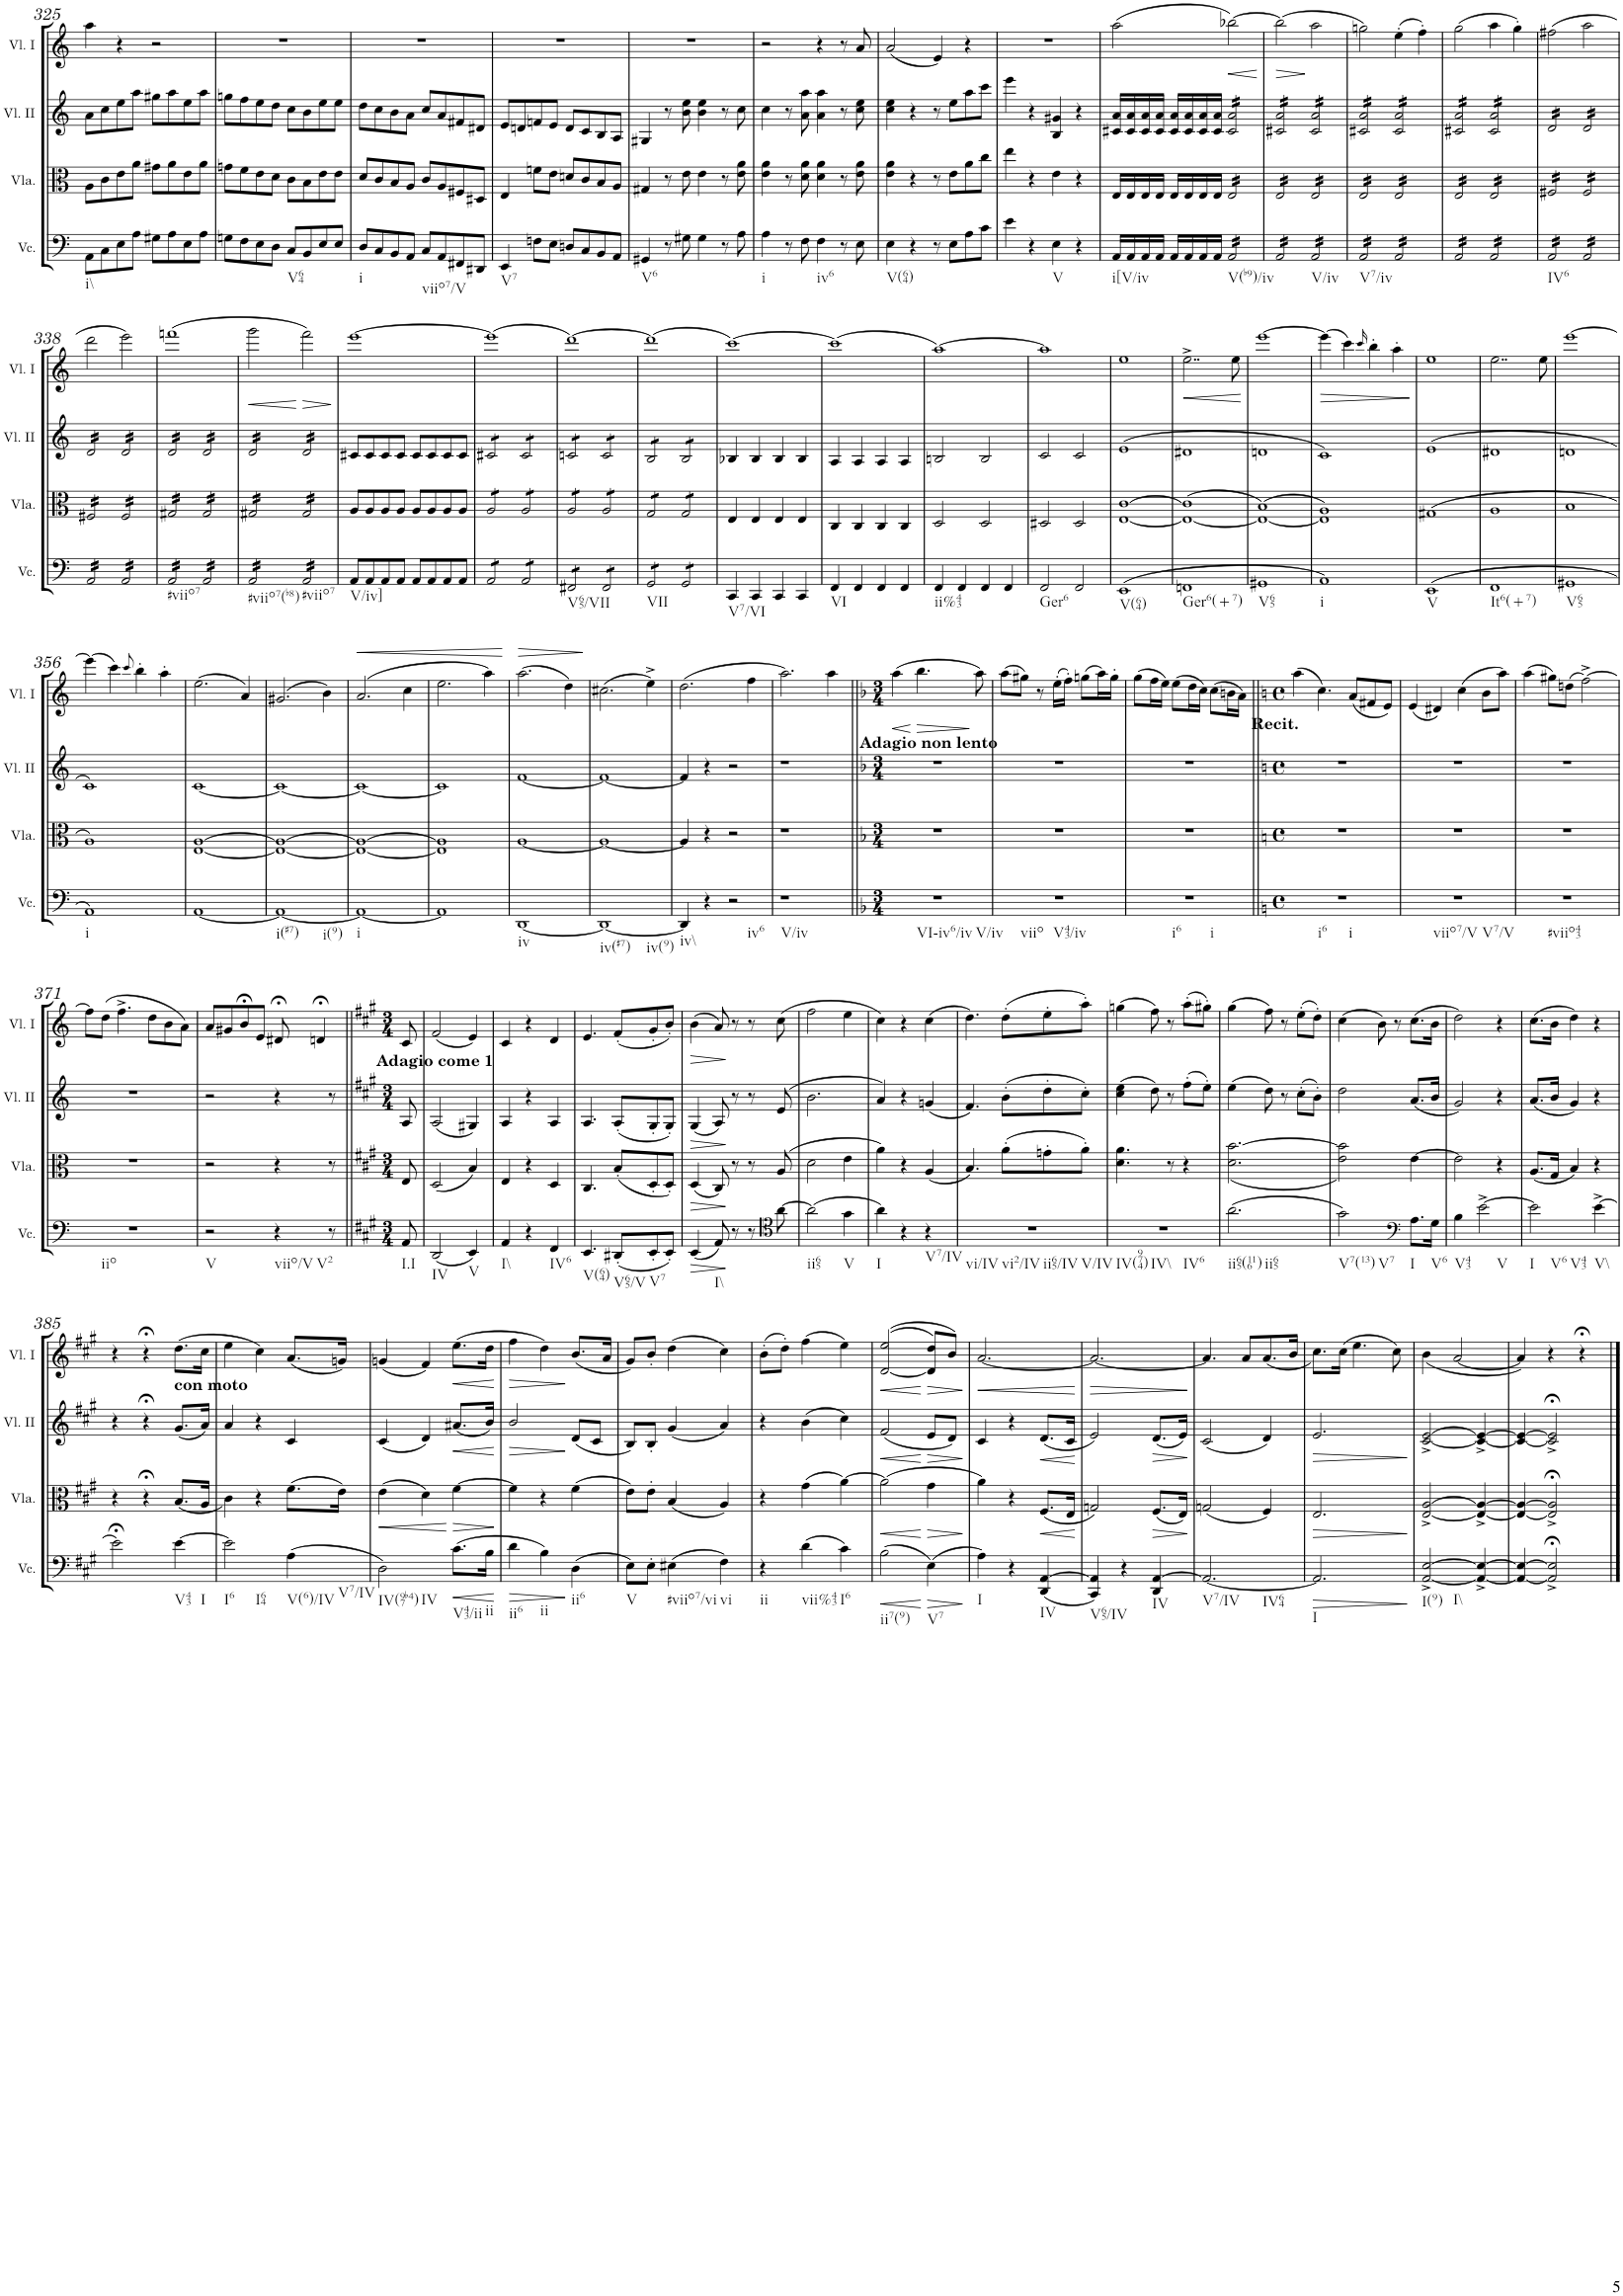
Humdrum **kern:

**kern	**dynam	**kern	**dynam	**kern	**dynam	**kern	**dynam
*part4	*part4	*part3	*part3	*part2	*part2	*part1	*part1
*staff4	*staff4	*staff3	*staff3	*staff2	*staff2	*staff1	*staff1
*I"Violoncello	*	*I"Viola	*	*I"Violine II	*	*I"Violine I	*
*I'Vc.	*	*I'Vla.	*	*I'Vl. II	*	*I'Vl. I	*
!!LO:PB:g=z
*clefF4	*	*clefC3	*	*clefG2	*	*clefG2	*
*k[]	*	*k[]	*	*k[]	*	*k[]	*
*M2/2	*	*M2/2	*	*M2/2	*	*M2/2	*
*met(c|)	*	*met(c|)	*	*met(c|)	*	*met(c|)	*
=325	=325	=325	=325	=325	=325	=325	=325
!LO:TX:b:t=i\\	!	!	!	!	!	!	!
8AA\L	.	8A\L	.	8a\L	.	4aa\	.
8C\	.	8c\	.	8cc\	.	.	.
8E\	.	8e\	.	8ee\	.	4r	.
8A\J	.	8a\J	.	8aa\J	.	.	.
8G#X\L	.	8g#X\L	.	8gg#X\L	.	2r	.
8A\	.	8a\	.	8aa\	.	.	.
8E\	.	8e\	.	8ee\	.	.	.
8A\J	.	8a\J	.	8aa\J	.	.	.
=326	=326	=326	=326	=326	=326	=326	=326
8Gn\L	.	8gn\L	.	8ggn\L	.	1r	.
8F\	.	8f\	.	8ff\	.	.	.
8E\	.	8e\	.	8ee\	.	.	.
8D\J	.	8d\J	.	8dd\J	.	.	.
!LO:TX:b:t=V64	!	!	!	!	!	!	!
8C/L	.	8c\L	.	8cc\L	.	.	.
8BB/	.	8B\	.	8b\	.	.	.
8E/	.	8e\	.	8ee\	.	.	.
8E/J	.	8e\J	.	8ee\J	.	.	.
=327	=327	=327	=327	=327	=327	=327	=327
!LO:TX:b:t=i	!	!	!	!	!	!	!
8D/L	.	8d/L	.	8dd\L	.	1r	.
8C/	.	8c/	.	8cc\	.	.	.
8BB/	.	8B/	.	8b\	.	.	.
8AA/J	.	8A/J	.	8a\J	.	.	.
!LO:TX:b:t=viio7/V	!	!	!	!	!	!	!
8C/L	.	8c/L	.	8cc/L	.	.	.
8AA/	.	8A/	.	8a/	.	.	.
8FF#X/	.	8F#X/	.	8f#X/	.	.	.
8DD#X/J	.	8D#X/J	.	8d#X/J	.	.	.
=328	=328	=328	=328	=328	=328	=328	=328
!LO:TX:b:t=V7	!	!	!	!	!	!	!
4EE/	.	4E/	.	8e/L	.	1r	.
.	.	.	.	8dn/	.	.	.
8Fn\L	.	8fn\L	.	8fn/	.	.	.
8E\J	.	8e\J	.	8e/J	.	.	.
8Dn/L	.	8dn/L	.	8d/L	.	.	.
8C/	.	8c/	.	8c/	.	.	.
8BB/	.	8B/	.	8B/	.	.	.
8AA/J	.	8A/J	.	8A/J	.	.	.
=329	=329	=329	=329	=329	=329	=329	=329
!LO:TX:b:t=V6	!	!	!	!	!	!	!
4GG#X/	.	4G#X/	.	4G#X/	.	1r	.
8r	.	8r	.	8r	.	.	.
8G#X\	.	8e\	.	8b\ 8ee\	.	.	.
4G#\	.	4e\	.	4b\ 4ee\	.	.	.
8r	.	8r	.	8r	.	.	.
8A\	.	8e\ 8a\	.	8cc\	.	.	.
=330	=330	=330	=330	=330	=330	=330	=330
!LO:TX:b:t=i	!	!	!	!	!	!	!
4A\	.	4e\ 4a\	.	4cc\	.	2r	.
8r	.	8r	.	8r	.	.	.
8F\	.	8d\ 8a\	.	8a\ 8aa\	.	.	.
!LO:TX:b:t=iv6	!	!	!	!	!	!	!
4F\	.	4d\ 4a\	.	4a\ 4aa\	.	4r	.
8r	.	8r	.	8r	.	8r	.
8E\	.	8e\ 8a\	.	8cc\ 8ee\	.	8a/	.
=331	=331	=331	=331	=331	=331	=331	=331
!LO:TX:b:t=V(64)	!	!	!	!	!	!	!
4E\	.	4e\ 4a\	.	4cc\ 4ee\	.	(<2a/	.
4r	.	4r	.	4r	.	.	.
8r	.	8r	.	8r	.	4e/)	.
8E\L	.	8e\L	.	8ee\L	.	.	.
8A\	.	8a\	.	8aa\	.	4r	.
8c\J	.	8cc\J	.	8ccc\J	.	.	.
=332	=332	=332	=332	=332	=332	=332	=332
4e\	.	4ee\	.	4eee\	.	1r	.
4r	.	4r	.	4r	.	.	.
!LO:TX:b:t=V	!	!	!	!	!	!	!
4E\	.	4e\	.	4B/ 4g#X/	.	.	.
4r	.	4r	.	4r	.	.	.
=333	=333	=333	=333	=333	=333	=333	=333
!LO:TX:b:t=i[V/iv	!	!	!	!	!	!	!
16AA/LL	.	16E/LL	.	16c#X/ 16a/LL	.	(>2aa\	.
16AA/	.	16E/	.	16c#/ 16a/	.	.	.
16AA/	.	16E/	.	16c#/ 16a/	.	.	.
16AA/JJ	.	16E/JJ	.	16c#/ 16a/JJ	.	.	.
16AA/LL	.	16E/LL	.	16c#/ 16a/LL	.	.	.
16AA/	.	16E/	.	16c#/ 16a/	.	.	.
16AA/	.	16E/	.	16c#/ 16a/	.	.	.
16AA/JJ	.	16E/JJ	.	16c#/ 16a/JJ	.	.	.
!LO:TX:b:t=V(b9)/iv	!	!	!	!	!	!	!
!	!	!	!	!	!	!	!LO:HP:b
*tremolo	*	*	*	*	*	*	*
*	*	*tremolo	*	*	*	*	*
*	*	*	*	*tremolo	*	*	*
16AA/LL	.	16E/LL	.	16c#/ 16a/LL	.	[2bb-X\)	<
16AA/	.	16E/	.	16c#/ 16a/	.	.	.
16AA/	.	16E/	.	16c#/ 16a/	.	.	.
16AA/	.	16E/	.	16c#/ 16a/	.	.	.
16AA/	.	16E/	.	16c#/ 16a/	.	.	.
16AA/	.	16E/	.	16c#/ 16a/	.	.	.
16AA/	.	16E/	.	16c#/ 16a/	.	.	.
16AA/JJ	.	16E/JJ	.	16c#/ 16a/JJ	.	.	.
.	.	.	.	.	.	.	[
=334	=334	=334	=334	=334	=334	=334	=334
!	!	!	!	!	!	!	!LO:HP:b
16AA/LL	.	16E/LL	.	16c#X/ 16a/LL	.	(>2bb-\]	>
16AA/	.	16E/	.	16c#X/ 16a/	.	.	.
16AA/	.	16E/	.	16c#X/ 16a/	.	.	.
16AA/	.	16E/	.	16c#X/ 16a/	.	.	.
16AA/	.	16E/	.	16c#X/ 16a/	.	.	.
16AA/	.	16E/	.	16c#X/ 16a/	.	.	.
16AA/	.	16E/	.	16c#X/ 16a/	.	.	.
16AA/JJ	.	16E/JJ	.	16c#X/ 16a/JJ	.	.	.
!LO:TX:b:t=V/iv	!	!	!	!	!	!	!
16AA/LL	.	16E/LL	.	16c#/ 16a/LL	.	2aa\	]
16AA/	.	16E/	.	16c#/ 16a/	.	.	.
16AA/	.	16E/	.	16c#/ 16a/	.	.	.
16AA/	.	16E/	.	16c#/ 16a/	.	.	.
16AA/	.	16E/	.	16c#/ 16a/	.	.	.
16AA/	.	16E/	.	16c#/ 16a/	.	.	.
16AA/	.	16E/	.	16c#/ 16a/	.	.	.
16AA/JJ	.	16E/JJ	.	16c#/ 16a/JJ	.	.	.
=335	=335	=335	=335	=335	=335	=335	=335
!LO:TX:b:t=V7/iv	!	!	!	!	!	!	!
16AA/LL	.	16E/LL	.	16c#X/ 16a/LL	.	2ggn\)	.
16AA/	.	16E/	.	16c#X/ 16a/	.	.	.
16AA/	.	16E/	.	16c#X/ 16a/	.	.	.
16AA/	.	16E/	.	16c#X/ 16a/	.	.	.
16AA/	.	16E/	.	16c#X/ 16a/	.	.	.
16AA/	.	16E/	.	16c#X/ 16a/	.	.	.
16AA/	.	16E/	.	16c#X/ 16a/	.	.	.
16AA/JJ	.	16E/JJ	.	16c#X/ 16a/JJ	.	.	.
16AA/LL	.	16E/LL	.	16c#/ 16a/LL	.	(>4ee'\	.
16AA/	.	16E/	.	16c#/ 16a/	.	.	.
16AA/	.	16E/	.	16c#/ 16a/	.	.	.
16AA/	.	16E/	.	16c#/ 16a/	.	.	.
16AA/	.	16E/	.	16c#/ 16a/	.	4ff'\)	.
16AA/	.	16E/	.	16c#/ 16a/	.	.	.
16AA/	.	16E/	.	16c#/ 16a/	.	.	.
16AA/JJ	.	16E/JJ	.	16c#/ 16a/JJ	.	.	.
=336	=336	=336	=336	=336	=336	=336	=336
16AA/LL	.	16E/LL	.	16c#X/ 16a/LL	.	(>2gg\	.
16AA/	.	16E/	.	16c#X/ 16a/	.	.	.
16AA/	.	16E/	.	16c#X/ 16a/	.	.	.
16AA/	.	16E/	.	16c#X/ 16a/	.	.	.
16AA/	.	16E/	.	16c#X/ 16a/	.	.	.
16AA/	.	16E/	.	16c#X/ 16a/	.	.	.
16AA/	.	16E/	.	16c#X/ 16a/	.	.	.
16AA/JJ	.	16E/JJ	.	16c#X/ 16a/JJ	.	.	.
16AA/LL	.	16E/LL	.	16c#/ 16a/LL	.	4aa\	.
16AA/	.	16E/	.	16c#/ 16a/	.	.	.
16AA/	.	16E/	.	16c#/ 16a/	.	.	.
16AA/	.	16E/	.	16c#/ 16a/	.	.	.
16AA/	.	16E/	.	16c#/ 16a/	.	4gg'\)	.
16AA/	.	16E/	.	16c#/ 16a/	.	.	.
16AA/	.	16E/	.	16c#/ 16a/	.	.	.
16AA/JJ	.	16E/JJ	.	16c#/ 16a/JJ	.	.	.
=337	=337	=337	=337	=337	=337	=337	=337
!LO:TX:b:t=IV6	!	!	!	!	!	!	!
16AA/LL	.	16F#X/LL	.	16d/LL	.	(>2ff#X\	.
16AA/	.	16F#X/	.	16d/	.	.	.
16AA/	.	16F#X/	.	16d/	.	.	.
16AA/	.	16F#X/	.	16d/	.	.	.
16AA/	.	16F#X/	.	16d/	.	.	.
16AA/	.	16F#X/	.	16d/	.	.	.
16AA/	.	16F#X/	.	16d/	.	.	.
16AA/JJ	.	16F#X/JJ	.	16d/JJ	.	.	.
16AA/LL	.	16F#/LL	.	16d/LL	.	2aa\	.
16AA/	.	16F#/	.	16d/	.	.	.
16AA/	.	16F#/	.	16d/	.	.	.
16AA/	.	16F#/	.	16d/	.	.	.
16AA/	.	16F#/	.	16d/	.	.	.
16AA/	.	16F#/	.	16d/	.	.	.
16AA/	.	16F#/	.	16d/	.	.	.
16AA/JJ	.	16F#/JJ	.	16d/JJ	.	.	.
!!LO:LB:g=z
=338	=338	=338	=338	=338	=338	=338	=338
16AA/LL	.	16F#X/LL	.	16d/LL	.	2ddd\	.
16AA/	.	16F#X/	.	16d/	.	.	.
16AA/	.	16F#X/	.	16d/	.	.	.
16AA/	.	16F#X/	.	16d/	.	.	.
16AA/	.	16F#X/	.	16d/	.	.	.
16AA/	.	16F#X/	.	16d/	.	.	.
16AA/	.	16F#X/	.	16d/	.	.	.
16AA/JJ	.	16F#X/JJ	.	16d/JJ	.	.	.
16AA/LL	.	16F#/LL	.	16d/LL	.	2eee\)	.
16AA/	.	16F#/	.	16d/	.	.	.
16AA/	.	16F#/	.	16d/	.	.	.
16AA/	.	16F#/	.	16d/	.	.	.
16AA/	.	16F#/	.	16d/	.	.	.
16AA/	.	16F#/	.	16d/	.	.	.
16AA/	.	16F#/	.	16d/	.	.	.
16AA/JJ	.	16F#/JJ	.	16d/JJ	.	.	.
=339	=339	=339	=339	=339	=339	=339	=339
!LO:TX:b:t=#viio7	!	!	!	!	!	!	!
16AA/LL	.	16G#X/LL	.	16d/LL	.	(>1fffn	.
16AA/	.	16G#X/	.	16d/	.	.	.
16AA/	.	16G#X/	.	16d/	.	.	.
16AA/	.	16G#X/	.	16d/	.	.	.
16AA/	.	16G#X/	.	16d/	.	.	.
16AA/	.	16G#X/	.	16d/	.	.	.
16AA/	.	16G#X/	.	16d/	.	.	.
16AA/JJ	.	16G#X/JJ	.	16d/JJ	.	.	.
16AA/LL	.	16G#/LL	.	16d/LL	.	.	.
16AA/	.	16G#/	.	16d/	.	.	.
16AA/	.	16G#/	.	16d/	.	.	.
16AA/	.	16G#/	.	16d/	.	.	.
16AA/	.	16G#/	.	16d/	.	.	.
16AA/	.	16G#/	.	16d/	.	.	.
16AA/	.	16G#/	.	16d/	.	.	.
16AA/JJ	.	16G#/JJ	.	16d/JJ	.	.	.
=340	=340	=340	=340	=340	=340	=340	=340
!LO:TX:b:t=#viio7(b8)	!	!	!	!	!	!	!
!	!	!	!	!	!	!	!LO:HP:b
16AA/LL	.	16G#X/LL	.	16d/LL	.	2ggg\	<
16AA/	.	16G#X/	.	16d/	.	.	.
16AA/	.	16G#X/	.	16d/	.	.	.
16AA/	.	16G#X/	.	16d/	.	.	.
16AA/	.	16G#X/	.	16d/	.	.	.
16AA/	.	16G#X/	.	16d/	.	.	.
16AA/	.	16G#X/	.	16d/	.	.	.
16AA/JJ	.	16G#X/JJ	.	16d/JJ	.	.	.
!LO:TX:b:t=#viio7	!	!	!	!	!	!	!
!	!	!	!	!	!	!	!LO:HP:n=1:b
16AA/LL	.	16G#/LL	.	16d/LL	.	2fff\)	[ >
16AA/	.	16G#/	.	16d/	.	.	.
16AA/	.	16G#/	.	16d/	.	.	.
16AA/	.	16G#/	.	16d/	.	.	.
16AA/	.	16G#/	.	16d/	.	.	.
16AA/	.	16G#/	.	16d/	.	.	.
16AA/	.	16G#/	.	16d/	.	.	.
16AA/JJ	.	16G#/JJ	.	16d/JJ	.	.	.
*	*	*	*	*Xtremolo	*	*	*
*	*	*Xtremolo	*	*	*	*	*
*Xtremolo	*	*	*	*	*	*	*
.	.	.	.	.	.	.	]
=341	=341	=341	=341	=341	=341	=341	=341
!LO:TX:b:t=V/iv]	!	!	!	!	!	!	!
8AA/L	.	8A/L	.	8c#X/L	.	[1eee	.
8AA/	.	8A/	.	8c#/	.	.	.
8AA/	.	8A/	.	8c#/	.	.	.
8AA/J	.	8A/J	.	8c#/J	.	.	.
8AA/L	.	8A/L	.	8c#/L	.	.	.
8AA/	.	8A/	.	8c#/	.	.	.
8AA/	.	8A/	.	8c#/	.	.	.
8AA/J	.	8A/J	.	8c#/J	.	.	.
=342	=342	=342	=342	=342	=342	=342	=342
*tremolo	*	*	*	*	*	*	*
*	*	*tremolo	*	*	*	*	*
*	*	*	*	*tremolo	*	*	*
8AA/L	.	8A/L	.	8c#X/L	.	(>1eee]	.
8AA/	.	8A/	.	8c#X/	.	.	.
8AA/	.	8A/	.	8c#X/	.	.	.
8AA/J	.	8A/J	.	8c#X/J	.	.	.
8AA/L	.	8A/L	.	8c#/L	.	.	.
8AA/	.	8A/	.	8c#/	.	.	.
8AA/	.	8A/	.	8c#/	.	.	.
8AA/J	.	8A/J	.	8c#/J	.	.	.
=343	=343	=343	=343	=343	=343	=343	=343
!LO:TX:b:t=V65/VII	!	!	!	!	!	!	!
8FF#X/L	.	8A/L	.	8cn/L	.	[1ddd)	.
8FF#X/	.	8A/	.	8cn/	.	.	.
8FF#X/	.	8A/	.	8cn/	.	.	.
8FF#X/J	.	8A/J	.	8cn/J	.	.	.
8FF#/L	.	8A/L	.	8c/L	.	.	.
8FF#/	.	8A/	.	8c/	.	.	.
8FF#/	.	8A/	.	8c/	.	.	.
8FF#/J	.	8A/J	.	8c/J	.	.	.
=344	=344	=344	=344	=344	=344	=344	=344
!LO:TX:b:t=VII	!	!	!	!	!	!	!
8GG/L	.	8G/L	.	8B/L	.	(>1ddd]	.
8GG/	.	8G/	.	8B/	.	.	.
8GG/	.	8G/	.	8B/	.	.	.
8GG/J	.	8G/J	.	8B/J	.	.	.
8GG/L	.	8G/L	.	8B/L	.	.	.
8GG/	.	8G/	.	8B/	.	.	.
8GG/	.	8G/	.	8B/	.	.	.
8GG/J	.	8G/J	.	8B/J	.	.	.
*	*	*	*	*Xtremolo	*	*	*
*	*	*Xtremolo	*	*	*	*	*
*Xtremolo	*	*	*	*	*	*	*
=345	=345	=345	=345	=345	=345	=345	=345
!LO:TX:b:t=V7/VI	!	!	!	!	!	!	!
4CC/	.	4E/	.	4B-X/	.	[1ccc)	.
4CC/	.	4E/	.	4B-/	.	.	.
4CC/	.	4E/	.	4B-/	.	.	.
4CC/	.	4E/	.	4B-/	.	.	.
=346	=346	=346	=346	=346	=346	=346	=346
!LO:TX:b:t=VI	!	!	!	!	!	!	!
4FF/	.	4C/	.	4A/	.	(>1ccc]	.
4FF/	.	4C/	.	4A/	.	.	.
4FF/	.	4C/	.	4A/	.	.	.
4FF/	.	4C/	.	4A/	.	.	.
=347	=347	=347	=347	=347	=347	=347	=347
!LO:TX:b:t=ii%43	!	!	!	!	!	!	!
4FF/	.	2D/	.	2Bn/	.	[1aa)	.
4FF/	.	.	.	.	.	.	.
4FF/	.	2D/	.	2B/	.	.	.
4FF/	.	.	.	.	.	.	.
=348	=348	=348	=348	=348	=348	=348	=348
!LO:TX:b:t=Ger6	!	!	!	!	!	!	!
2FF/	.	2D#X/	.	2c/	.	1aa]	.
2FF/	.	2D#/	.	2c/	.	.	.
=349	=349	=349	=349	=349	=349	=349	=349
!LO:TX:b:t=V(64)	!	!	!	!	!	!	!
(>1EE	.	[1E [1c	.	(>1e	.	1ee	.
=350	=350	=350	=350	=350	=350	=350	=350
!LO:TX:b:t=Ger6(+7)	!	!	!	!	!	!	!
!	!	!	!	!	!	!	!LO:HP:b
1FFn	.	(>1E_ 1c]	.	1d#X	.	2..ee^\	<
.	.	.	.	.	.	8ee\	.
.	.	.	.	.	.	.	[
=351	=351	=351	=351	=351	=351	=351	=351
!LO:TX:b:t=V65	!	!	!	!	!	!	!
1GG#X	.	(>1E_ 1B)	.	1dn	.	[1eee	.
=352	=352	=352	=352	=352	=352	=352	=352
!LO:TX:b:t=i	!	!	!	!	!	!	!
!	!	!	!	!	!	!	!LO:HP:b
1AA)	.	1E] 1A)	.	1c)	.	(>4eee\]	>
.	.	.	.	.	.	4ccc\)	.
.	.	.	.	.	.	16qccc/	.
.	.	.	.	.	.	4bb'\	.
.	.	.	.	.	.	4aa'\	.
.	.	.	.	.	.	.	]
=353	=353	=353	=353	=353	=353	=353	=353
!LO:TX:b:t=V	!	!	!	!	!	!	!
(>1EE	.	(>1G#X	.	(>1e	.	1ee	.
=354	=354	=354	=354	=354	=354	=354	=354
!LO:TX:b:t=It6(+7)	!	!	!	!	!	!	!
1FF	.	1A	.	1d#X	.	2..ee\	.
.	.	.	.	.	.	8ee\	.
=355	=355	=355	=355	=355	=355	=355	=355
!LO:TX:b:t=V65	!	!	!	!	!	!	!
1GG#X	.	1B	.	1dn	.	[1eee	.
!!LO:LB:g=z
=356	=356	=356	=356	=356	=356	=356	=356
!LO:TX:b:t=i	!	!	!	!	!	!	!
1AA)	.	1A)	.	1c)	.	(>4eee\]	.
.	.	.	.	.	.	4ccc\)	.
.	.	.	.	.	.	8qccc/	.
.	.	.	.	.	.	4bb'\	.
.	.	.	.	.	.	4aa'\	.
=357	=357	=357	=357	=357	=357	=357	=357
[1AA	.	[1E [1A	.	[1c	.	(>2.ee\	.
.	.	.	.	.	.	4a/)	.
=358	=358	=358	=358	=358	=358	=358	=358
!LO:TX:b:t=i(#7)	!	!	!	!	!	!	!
!LO:TX:b:t=i(9)	!	!	!	!	!	!	!
1AA_	.	1E_ 1A_	.	1c_	.	(>2.g#X/	.
.	.	.	.	.	.	4b\)	.
=359	=359	=359	=359	=359	=359	=359	=359
!LO:TX:b:t=i	!	!	!	!	!	!	!
!	!	!	!	!	!	!	!LO:HP:b
1AA_	.	1E_ 1A_	.	1c_	.	(>2.a/	<
.	.	.	.	.	.	4cc\	.
=360	=360	=360	=360	=360	=360	=360	=360
1AA]	.	1E] 1A]	.	1c]	.	2.ee\	.
.	.	.	.	.	.	4aa\)	.
.	.	.	.	.	.	.	[
=361	=361	=361	=361	=361	=361	=361	=361
!LO:TX:b:t=iv	!	!	!	!	!	!	!
!	!	!	!	!	!	!	!LO:HP:b
[1DD	.	[1A	.	[1f	.	(>2.aa\	>
.	.	.	.	.	.	4dd\)	.
.	.	.	.	.	.	.	]
=362	=362	=362	=362	=362	=362	=362	=362
!LO:TX:b:t=iv(#7)	!	!	!	!	!	!	!
!LO:TX:b:t=iv(9)	!	!	!	!	!	!	!
1DD_	.	1A_	.	1f_	.	(>2.cc#X\	.
.	.	.	.	.	.	4ee^\)	.
=363	=363	=363	=363	=363	=363	=363	=363
!LO:TX:b:t=iv\\	!	!	!	!	!	!	!
4DD/]	.	4A/]	.	4f/]	.	(>2.dd\	.
4r	.	4r	.	4r	.	.	.
!LO:TX:b:t=iv6	!	!	!	!	!	!	!
2r	.	2r	.	2r	.	.	.
.	.	.	.	.	.	4ff\	.
=364	=364	=364	=364	=364	=364	=364	=364
!LO:TX:b:t=V/iv	!	!	!	!	!	!	!
1r	.	1r	.	1r	.	2.aa\)	.
.	.	.	.	.	.	4aa\	.
=365||	=365||	=365||	=365||	=365||	=365||	=365||	=365||
*k[b-]	*	*k[b-]	*	*k[b-]	*	*k[b-]	*
*F:	*	*F:	*	*F:	*	*F:	*
*M3/4	*	*M3/4	*	*M3/4	*	*M3/4	*
!	!	!	!	!	!	!LO:TX:b:B:t=Adagio non lento	!
!LO:TX:b:t=VI-iv6/iv	!	!	!	!	!	!	!
!LO:TX:b:t=V/iv	!	!	!	!	!	!	!
!	!	!	!	!	!	!	!LO:HP:b
2.r	.	2.r	.	2.r	.	(>4aa\	<
!	!	!	!	!	!	!	!LO:HP:n=1:b
.	.	.	.	.	.	4.bb-\	[ >
.	.	.	.	.	.	8aa\)	]
=366	=366	=366	=366	=366	=366	=366	=366
!LO:TX:b:t=viio	!	!	!	!	!	!	!
!LO:TX:b:t=V43/iv	!	!	!	!	!	!	!
2.r	.	2.r	.	2.r	.	(>8aa\L	.
.	.	.	.	.	.	8gg#X\J)	.
.	.	.	.	.	.	8r	.
.	.	.	.	.	.	(>16ee'\LL	.
.	.	.	.	.	.	16ff'\JJ)	.
.	.	.	.	.	.	(>8ggn\L	.
.	.	.	.	.	.	16aa\L)	.
.	.	.	.	.	.	16gg'\JJ	.
=367	=367	=367	=367	=367	=367	=367	=367
!LO:TX:b:t=i6	!	!	!	!	!	!	!
!LO:TX:b:t=i	!	!	!	!	!	!	!
2.r	.	2.r	.	2.r	.	(>8gg\L	.
.	.	.	.	.	.	16ff\L	.
.	.	.	.	.	.	16ee\JJ)	.
.	.	.	.	.	.	(>8ee\L	.
.	.	.	.	.	.	16dd\L	.
.	.	.	.	.	.	16cc\JJ)	.
.	.	.	.	.	.	(>8cc\L	.
.	.	.	.	.	.	16bn\L	.
.	.	.	.	.	.	16a\JJ)	.
=368||	=368||	=368||	=368||	=368||	=368||	=368||	=368||
*k[]	*	*k[]	*	*k[]	*	*k[]	*
*C:	*	*C:	*	*C:	*	*C:	*
*M4/4	*	*M4/4	*	*M4/4	*	*M4/4	*
*met(c)	*	*met(c)	*	*met(c)	*	*met(c)	*
!	!	!	!	!	!	!LO:TX:b:B:t=Recit.	!
!LO:TX:b:t=i6	!	!	!	!	!	!	!
!LO:TX:b:t=i	!	!	!	!	!	!	!
1r	.	1r	.	1r	.	(>4aa\	.
.	.	.	.	.	.	4.cc\)	.
.	.	.	.	.	.	(<8a/L	.
.	.	.	.	.	.	8f#X/	.
.	.	.	.	.	.	8e/J)	.
=369	=369	=369	=369	=369	=369	=369	=369
!LO:TX:b:t=viio7/V	!	!	!	!	!	!	!
!LO:TX:b:t=V7/V	!	!	!	!	!	!	!
1r	.	1r	.	1r	.	(<4e/	.
.	.	.	.	.	.	4d#X/)	.
.	.	.	.	.	.	(>4cc\	.
.	.	.	.	.	.	8b\L	.
.	.	.	.	.	.	8aa\J)	.
=370	=370	=370	=370	=370	=370	=370	=370
!LO:TX:b:t=#viio43	!	!	!	!	!	!	!
1r	.	1r	.	1r	.	(>4aa\	.
.	.	.	.	.	.	8gg#X\L)	.
.	.	.	.	.	.	(>8ddn\J	.
.	.	.	.	.	.	[2ff^\)	.
!!LO:LB:g=z
=371	=371	=371	=371	=371	=371	=371	=371
!LO:TX:b:t=iio	!	!	!	!	!	!	!
1r	.	1r	.	1r	.	8ff\L]	.
.	.	.	.	.	.	(>8dd\J	.
.	.	.	.	.	.	4.ff^\	.
.	.	.	.	.	.	8dd\L	.
.	.	.	.	.	.	8b\	.
.	.	.	.	.	.	8a\J)	.
=372	=372	=372	=372	=372	=372	=372	=372
!LO:TX:b:t=V	!	!	!	!	!	!	!
2r	.	2r	.	2r	.	8a/L	.
.	.	.	.	.	.	8g#X/	.
.	.	.	.	.	.	8b;</	.
.	.	.	.	.	.	8e/J	.
!LO:TX:b:t=viio/V	!	!	!	!	!	!	!
!LO:TX:b:t=V2	!	!	!	!	!	!	!
4r	.	4r	.	4r	.	8d#X;</	.
.	.	.	.	.	.	4dn;</	.
8r	.	8r	.	8r	.	.	.
=372X1||	=372X1||	=372X1||	=372X1||	=372X1||	=372X1||	=372X1||	=372X1||
*k[f#c#g#]	*	*k[f#c#g#]	*	*k[f#c#g#]	*	*k[f#c#g#]	*
*A:	*	*A:	*	*A:	*	*A:	*
*M3/4	*	*M3/4	*	*M3/4	*	*M3/4	*
!	!	!	!	!	!	!LO:TX:b:B:t=Adagio come 1	!
!LO:TX:b:t=I.I	!	!	!	!	!	!	!
8AA/	.	8E/	.	8A/	.	8c#/	.
=373	=373	=373	=373	=373	=373	=373	=373
*M3/4	*	*M3/4	*	*M3/4	*	*M3/4	*
!LO:TX:b:t=IV	!	!	!	!	!	!	!
(<2DD/	.	(<2D/	.	(<2A/	.	(<2f#/	.
!LO:TX:b:t=V	!	!	!	!	!	!	!
4EE/)	.	4B/)	.	4G#X/)	.	4e/)	.
=374	=374	=374	=374	=374	=374	=374	=374
!LO:TX:b:t=I\\	!	!	!	!	!	!	!
4AA/	.	4E/	.	4A/	.	4c#/	.
4r	.	4r	.	4r	.	4r	.
!LO:TX:b:t=IV6	!	!	!	!	!	!	!
4FF#/	.	4D/	.	4A/	.	4d/	.
=375	=375	=375	=375	=375	=375	=375	=375
!LO:TX:b:t=V(64)	!	!	!	!	!	!	!
4.EE/	.	4.C#/	.	4.A/	.	4.e/	.
!LO:TX:b:t=V65/V	!	!	!	!	!	!	!
(<8DD#X'/L	.	(<8B'/L	.	(<8A'/L	.	(<8f#'/L	.
!LO:TX:b:t=V7	!	!	!	!	!	!	!
8EE'/	.	8D'/	.	8G#'/	.	8g#'/	.
8EE'/J)	.	8D'/J)	.	8G#'/J)	.	8b'/J)	.
=376	=376	=376	=376	=376	=376	=376	=376
!	!LO:HP:b	!	!LO:HP:b	!	!LO:HP:b	!	!LO:HP:b
(<4EE/	>	(<4D/	>	(<4G#/	>	(>4b\	>
!LO:TX:b:t=I\\	!	!	!	!	!	!	!
8AA/)	.	8C#/)	.	8A/)	.	8a/)	.
8r	]	8r	]	8r	]	8r	]
8r	.	8r	.	8r	.	8r	.
*clefC4	*	*	*	*	*	*	*
[8a\	.	(>8A/	.	(>8e/	.	(>8cc#\	.
=377	=377	=377	=377	=377	=377	=377	=377
!LO:TX:b:t=ii65	!	!	!	!	!	!	!
(>2a\]	.	2d\	.	2.b\	.	2ff#\	.
!LO:TX:b:t=V	!	!	!	!	!	!	!
4g#\	.	4e\	.	.	.	4ee\	.
=378	=378	=378	=378	=378	=378	=378	=378
!LO:TX:b:t=I	!	!	!	!	!	!	!
4a\)	.	4a\)	.	4a/)	.	4cc#\)	.
4r	.	4r	.	4r	.	4r	.
!LO:TX:b:t=V7/IV	!	!	!	!	!	!	!
4r	.	(<4A/	.	(<4gn/	.	(>4cc#\	.
=379	=379	=379	=379	=379	=379	=379	=379
!LO:TX:b:t=vi/IV	!	!	!	!	!	!	!
!LO:TX:b:t=vi2/IV	!	!	!	!	!	!	!
!LO:TX:b:t=ii65/IV	!	!	!	!	!	!	!
!LO:TX:b:t=V/IV	!	!	!	!	!	!	!
2.r	.	4.B/)	.	4.f#/)	.	4.dd\)	.
.	.	(>8a'\L	.	(>8b'\L	.	(>8dd'\L	.
.	.	8gn'\	.	8dd'\	.	8ee'\	.
.	.	8a'\J)	.	8cc#'\J)	.	8aa'\J)	.
=380	=380	=380	=380	=380	=380	=380	=380
!LO:TX:b:t=IV(974)	!	!	!	!	!	!	!
!LO:TX:b:t=IV\\	!	!	!	!	!	!	!
!LO:TX:b:t=IV6	!	!	!	!	!	!	!
2.r	.	4.d\ 4.a\	.	(>4cc#\ 4ee\	.	(>4ggn\	.
.	.	.	.	8dd\)	.	8ff#\)	.
.	.	8r	.	8r	.	8r	.
.	.	4r	.	(>8ff#'\L	.	(>8aa'\L	.
.	.	.	.	8ee'\J)	.	8gg#X'\J)	.
=381	=381	=381	=381	=381	=381	=381	=381
!LO:TX:b:t=ii65(116)	!	!	!	!	!	!	!
!LO:TX:b:t=ii65	!	!	!	!	!	!	!
(>2.a\	.	(<2.d\ [2.b\	.	(>4ee\	.	(>4gg#\	.
.	.	.	.	8dd\)	.	8ff#\)	.
.	.	.	.	8r	.	8r	.
.	.	.	.	(>8cc#'\L	.	(>8ee'\L	.
.	.	.	.	8b'\J)	.	8dd'\J)	.
=382	=382	=382	=382	=382	=382	=382	=382
!LO:TX:b:t=V7(13)	!	!	!	!	!	!	!
!LO:TX:b:t=V7	!	!	!	!	!	!	!
2g#\)	.	2e\ 2b\])	.	2dd\	.	(>4cc#\	.
.	.	.	.	.	.	8b\)	.
.	.	.	.	.	.	8r	.
*clefF4	*	*	*	*	*	*	*
!LO:TX:b:t=I	!	!	!	!	!	!	!
8.A\L	.	[4e\	.	(<8.a/L	.	(>8.cc#\L	.
!LO:TX:b:t=V6	!	!	!	!	!	!	!
16G#\Jk	.	.	.	16b/Jk	.	16b\Jk	.
=383	=383	=383	=383	=383	=383	=383	=383
!LO:TX:b:t=V43	!	!	!	!	!	!	!
4B\	.	2e\]	.	2g#/)	.	2dd\)	.
!LO:TX:b:t=V	!	!	!	!	!	!	!
[2e^\	.	.	.	.	.	.	.
.	.	4r	.	4r	.	4r	.
=384	=384	=384	=384	=384	=384	=384	=384
!LO:TX:b:t=I	!	!	!	!	!	!	!
!LO:TX:b:t=V6	!	!	!	!	!	!	!
!LO:TX:b:t=V43	!	!	!	!	!	!	!
2e\]	.	(<8.A/L	.	(<8.a/L	.	(>8.cc#\L	.
.	.	16G#/Jk	.	16b/Jk	.	16b\Jk	.
.	.	4B/)	.	4g#/)	.	4dd\)	.
!LO:TX:b:t=V\\	!	!	!	!	!	!	!
[4e^\	.	4r	.	4r	.	4r	.
!!LO:LB:g=z
=385	=385	=385	=385	=385	=385	=385	=385
2e;<\]	.	4r	.	4r	.	4r	.
.	.	4r;<	.	4r;<	.	4r;<	.
!	!	!	!	!	!	!LO:TX:b:B:t=con moto	!
!LO:TX:b:t=V43	!	!	!	!	!	!	!
!LO:TX:b:t=I	!	!	!	!	!	!	!
[4e\	.	(<8.B/L	.	(<8.g#/L	.	(>8.dd\L	.
.	.	16A/Jk	.	16a/Jk)	.	16cc#\Jk	.
=386	=386	=386	=386	=386	=386	=386	=386
!LO:TX:b:t=I6	!	!	!	!	!	!	!
!LO:TX:b:t=I64	!	!	!	!	!	!	!
2e\]	.	4c#\)	.	4a/	.	4ee\	.
.	.	4r	.	4r	.	4cc#\)	.
!LO:TX:b:t=V(6)/IV	!	!	!	!	!	!	!
!LO:TX:b:t=V7/IV	!	!	!	!	!	!	!
(>4A\	.	(>8.f#\L	.	4c#/	.	(<8.a/L	.
.	.	16e\Jk)	.	.	.	16gn/Jk)	.
=387	=387	=387	=387	=387	=387	=387	=387
!LO:TX:b:t=IV(97b4)	!	!	!	!	!	!	!
!LO:TX:b:t=IV	!	!	!	!	!	!	!
!	!	!	!LO:HP:b	!	!	!	!
2D\)	.	(>4e\	<	(<4c#/	.	(<4gn/	.
.	.	4d\)	.	4d/)	.	4f#/)	.
!LO:TX:b:t=V43/ii	!	!	!	!	!	!	!
!	!LO:HP:b	!	!LO:HP:n=1:b	!	!LO:HP:b	!	!LO:HP:b
(>8.c#\L	<	[4f#\	[ >	(<8.a#X/L	<	(>8.ee\L	<
!LO:TX:b:t=ii	!	!	!	!	!	!	!
16B\Jk	.	.	.	16b/Jk)	.	16dd\Jk	.
.	[	.	]	.	[	.	[
=388	=388	=388	=388	=388	=388	=388	=388
!LO:TX:b:t=ii6	!	!	!	!	!	!	!
!	!LO:HP:b	!	!	!	!LO:HP:b	!	!LO:HP:b
4d\	>	4f#\]	.	2b/	>	4ff#\	>
!LO:TX:b:t=ii	!	!	!	!	!	!	!
4B\)	.	4r	.	.	.	4dd\)	.
!LO:TX:b:t=ii6	!	!	!	!	!	!	!
(>4D\	]	(>4f#\	.	(<8d/L	]	(<8.b/L	]
.	.	.	.	8c#/J	.	.	.
.	.	.	.	.	.	16a/Jk	.
=389	=389	=389	=389	=389	=389	=389	=389
!LO:TX:b:t=V	!	!	!	!	!	!	!
8E\L)	.	8e\L)	.	8B/L)	.	8g#/L)	.
8E'\J	.	8e'\J	.	8B'/J	.	8b'/J	.
!LO:TX:b:t=#viio7/vi	!	!	!	!	!	!	!
(>4E#X\	.	(<4B/	.	(<4g#/	.	(>4dd\	.
!LO:TX:b:t=vi	!	!	!	!	!	!	!
4F#\)	.	4A/)	.	4a/)	.	4cc#\)	.
=390	=390	=390	=390	=390	=390	=390	=390
!LO:TX:b:t=ii	!	!	!	!	!	!	!
4r	.	4r	.	4r	.	(>8b'\L	.
.	.	.	.	.	.	8dd'\J)	.
!LO:TX:b:t=vii%43	!	!	!	!	!	!	!
(>4d\	.	(>4g#\	.	(>4b\	.	(>4ff#\	.
!LO:TX:b:t=I6	!	!	!	!	!	!	!
4c#\)	.	[4a\)	.	4cc#\)	.	4ee\)	.
=391	=391	=391	=391	=391	=391	=391	=391
!LO:TX:b:t=ii7(9)	!	!	!	!	!	!	!
!	!LO:HP:b	!	!LO:HP:b	!	!LO:HP:b	!	!LO:HP:b
(>2B\	<	(>2a\]	<	(<2f#/	<	(>(>[2d/ 2ee/	<
!LO:TX:b:t=V7	!	!	!	!	!	!	!
!	!LO:HP:n=1:b	!	!LO:HP:n=1:b	!	!LO:HP:n=1:b	!	!LO:HP:n=1:b
(>4E\)	[ >	4g#\	[ >	8e/L	[ >	8d/] 8dd/L)	[ >
.	.	.	.	8d/J)	.	8b/J)	.
.	]	.	]	.	]	.	]
=392	=392	=392	=392	=392	=392	=392	=392
!LO:TX:b:t=I	!	!	!	!	!	!	!
!	!	!	!	!	!	!	!LO:HP:b
4A\)	.	4a\)	.	4c#/	.	[2.a/	<
4r	.	4r	.	4r	.	.	.
!LO:TX:b:t=IV	!	!	!	!	!	!	!
!	!	!	!LO:HP:b	!	!LO:HP:b	!	!
(<4DD/ [4AA/	.	(<8.F#/L	<	(<8.d/L	<	.	.
.	.	16E/Jk	.	16c#/Jk	.	.	.
.	.	.	[	.	[	.	[
=393	=393	=393	=393	=393	=393	=393	=393
!LO:TX:b:t=V65/IV	!	!	!	!	!	!	!
!	!	!	!	!	!	!	!LO:HP:b
4CC#/ 4AA/])	.	2Gn/)	.	2e/)	.	2.a/_	>
4r	.	.	.	.	.	.	.
!LO:TX:b:t=IV	!	!	!	!	!	!	!
!	!	!	!LO:HP:b	!	!LO:HP:b	!	!
4DD/ [4AA/	.	(<8.F#/L	>	(<8.d/L	>	.	.
.	.	16E/Jk)	.	16e/Jk)	.	.	.
.	.	.	]	.	]	.	]
=394	=394	=394	=394	=394	=394	=394	=394
!LO:TX:b:t=V7/IV	!	!	!	!	!	!	!
!LO:TX:b:t=IV64	!	!	!	!	!	!	!
2.AA/_	.	(<2Gn/	.	(<2c#/	.	4.a/]	.
.	.	.	.	.	.	8a/L	.
.	.	4F#/)	.	4d/)	.	(<8.a/	.
.	.	.	.	.	.	16b/Jk	.
=395	=395	=395	=395	=395	=395	=395	=395
!LO:TX:b:t=I	!	!	!	!	!	!	!
!	!LO:HP:b	!	!LO:HP:b	!	!LO:HP:b	!	!
2.AA/]	>	2.E/	>	2.e/	>	8.cc#\L)	.
.	.	.	.	.	.	(>16cc#\Jk	.
.	.	.	.	.	.	4.ee\	.
.	.	.	.	.	.	8cc#\)	.
.	]	.	]	.	]	.	.
=396	=396	=396	=396	=396	=396	=396	=396
!LO:TX:b:t=I(9)	!	!	!	!	!	!	!
!LO:TX:b:t=I\\	!	!	!	!	!	!	!
[2AA/^ [2E/^	.	[2E/^ [2A/^	.	[2c#/^ [2e/^	.	(<4b\	.
.	.	.	.	.	.	[2a/	.
4AA/_^ 4E/_^	.	4E/_^ 4A/_^	.	4c#/_^ 4e/_^	.	.	.
=397	=397	=397	=397	=397	=397	=397	=397
4AA/_ 4E/_	.	4E/_ 4A/_	.	4c#/_ 4e/_	.	4a/])	.
2AA/];<^ 2E/];<^	.	2E/];<^ 2A/];<^	.	2c#/];<^ 2e/];<^	.	4r	.
.	.	.	.	.	.	4r;<	.
==	==	==	==	==	==	==	==
*-	*-	*-	*-	*-	*-	*-	*-
